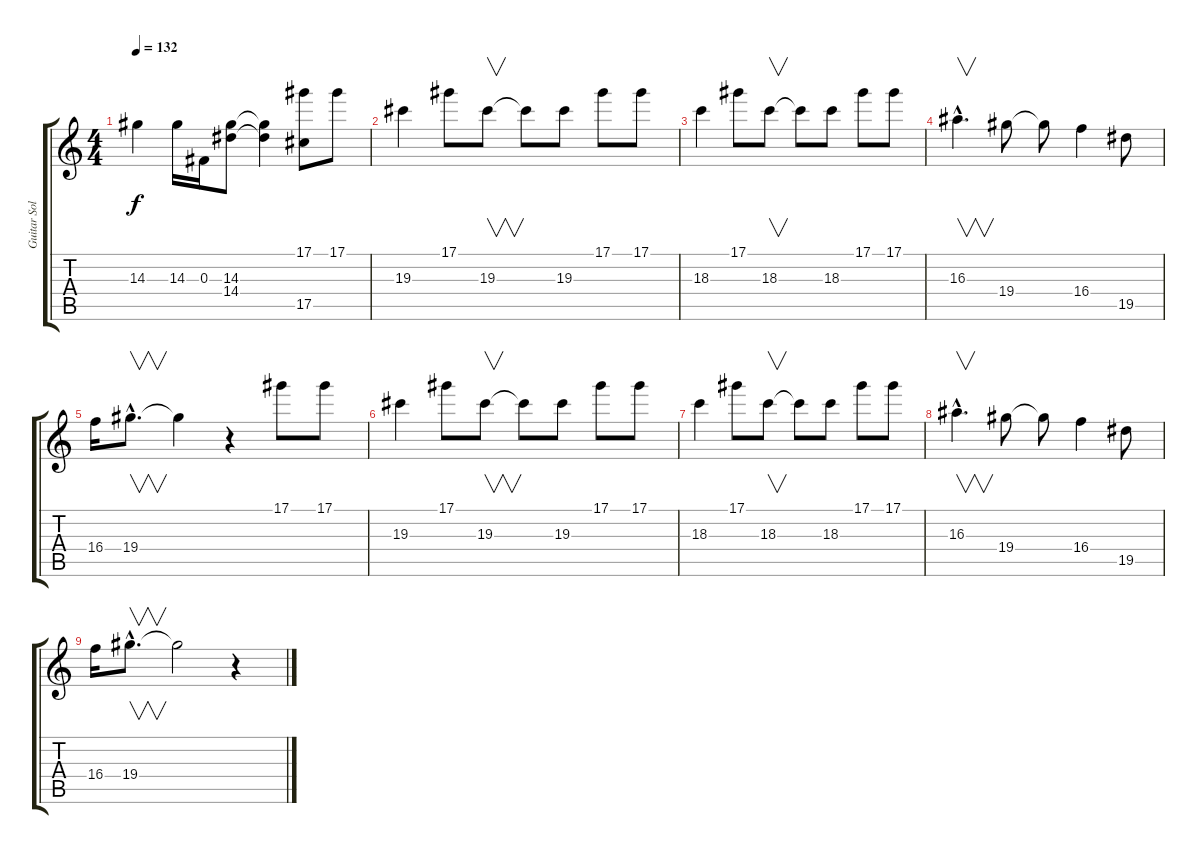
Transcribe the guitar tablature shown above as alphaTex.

\track ("Guitar Solo" "Guitar Sol") {instrument distortionguitar}
\staff {score tabs}
\tuning (Eb4 Bb3 Gb3 Db3 Ab2 Eb2) {hide}
\ts (4 4)
\tempo 132
\clef g2
\ks c
14.3{t}.4{dy f} 14.3.16 0.3.16 (14.3 14.4).8 (14.3{t} 14.4{t}).4 (17.1 17.5).8 17.1.8 |
19.3.4 17.1.8 19.3.8{v} 19.3{t}.8 19.3.8 17.1.8 17.1.8 |
18.3.4 17.1.8 18.3.8{v} 18.3{t}.8 18.3.8 17.1.8 17.1.8 |
16.3{hac}.4{v d} 19.4.8 19.4{t}.8 16.4.4 19.5.8 |
16.4.16 19.4{hac}.8{v d} 19.4{t}.4 r.4 17.1.8 17.1.8 |
19.3.4 17.1.8 19.3.8{v} 19.3{t}.8 19.3.8 17.1.8 17.1.8 |
18.3.4 17.1.8 18.3.8{v} 18.3{t}.8 18.3.8 17.1.8 17.1.8 |
16.3{hac}.4{v d} 19.4.8 19.4{t}.8 16.4.4 19.5.8 |
16.4.16 19.4{hac}.8{v d} 19.4{t}.2 r.4
